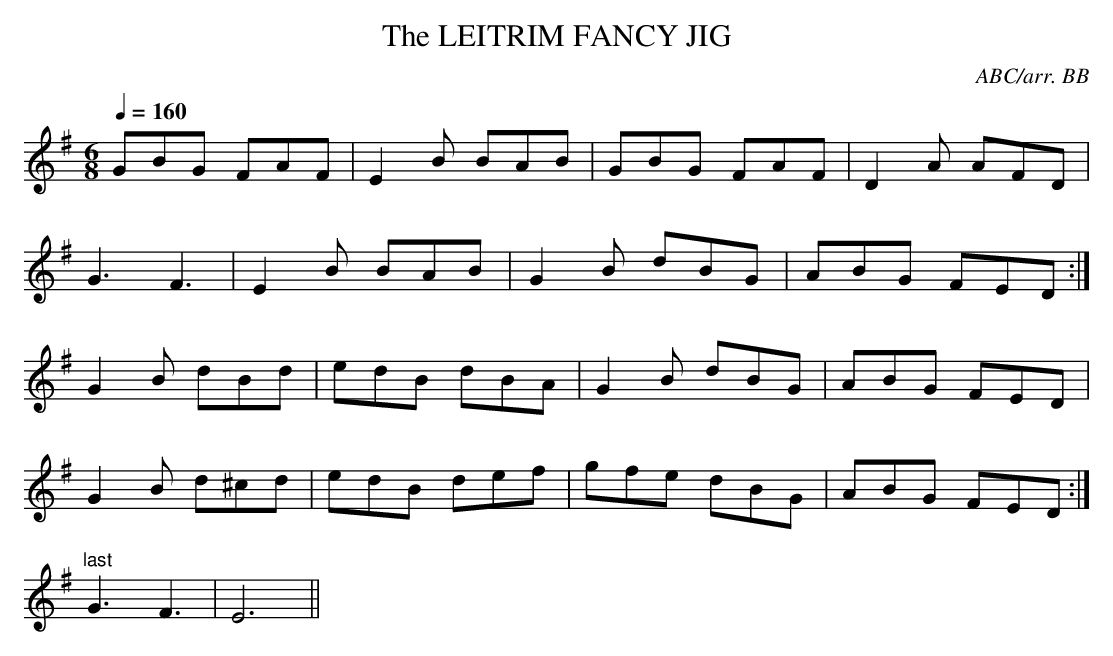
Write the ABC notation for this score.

X:1
T:LEITRIM FANCY JIG, The
C:ABC/arr. BB
M:6/8
L:1/8
Q:1/4=160
K:Em
GBG FAF|E2B BAB|GBG FAF|D2A AFD|
G3 F3|E2B BAB|G2B dBG|ABG FED:|
G2B dBd|edB dBA|G2B dBG|ABG FED|
G2B d^cd|edB def|gfe dBG|ABG FED:|
"last" G3 F3|E6||
